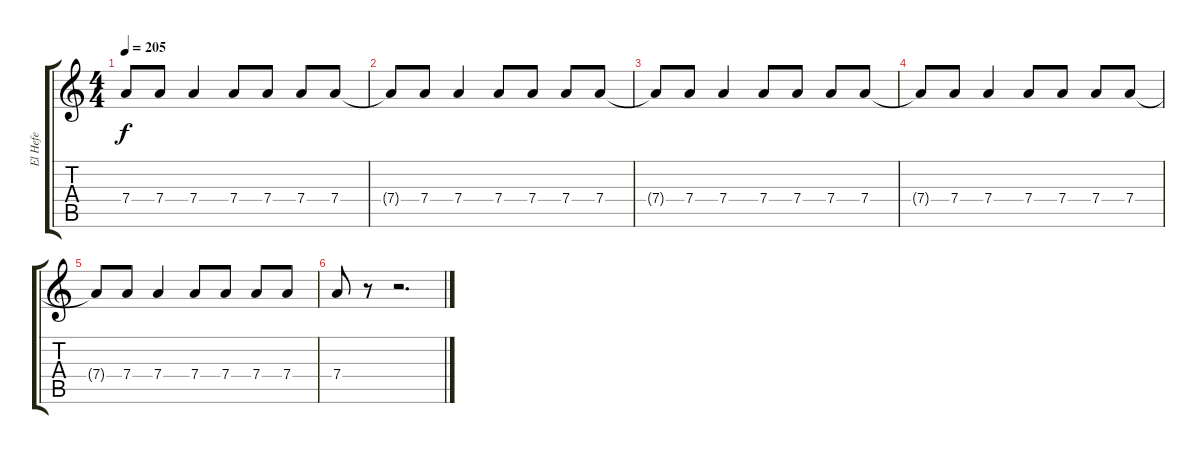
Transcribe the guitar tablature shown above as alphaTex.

\track ("El Hefe" "El Hefe") {instrument overdrivenguitar}
\staff {score tabs}
\tuning (E4 B3 G3 D3 A2 E2) {hide}
\ts (4 4)
\tempo 205
\clef g2
\ks c
7.4{t}.8{dy f} 7.4.8 7.4.4 7.4.8 7.4.8 7.4.8 7.4.8 |
7.4{t}.8 7.4.8 7.4.4 7.4.8 7.4.8 7.4.8 7.4.8 |
7.4{t}.8 7.4.8 7.4.4 7.4.8 7.4.8 7.4.8 7.4.8 |
7.4{t}.8 7.4.8 7.4.4 7.4.8 7.4.8 7.4.8 7.4.8 |
7.4{t}.8 7.4.8 7.4.4 7.4.8 7.4.8 7.4.8 7.4.8 |
7.4.8 r.8 r.2{d}
